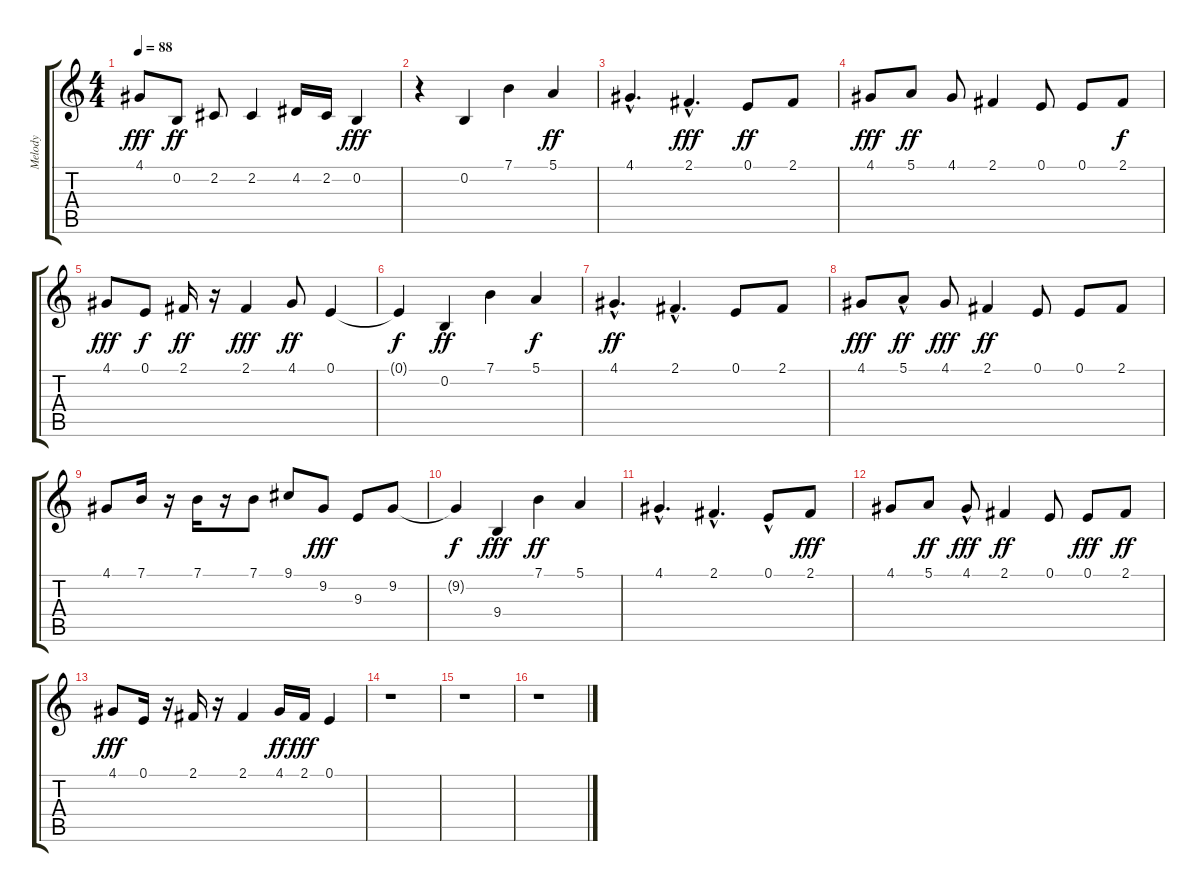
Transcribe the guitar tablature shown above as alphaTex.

\track ("Melody" "Melody") {instrument ocarina}
\staff {score tabs}
\tuning (E4 B3 G3 D3 A2 E2) {hide}
\ts (4 4)
\tempo 88
\clef g2
\ks c
4.1.8{dy fff} 0.2.8{dy ff} 2.2.8 2.2.4 4.2.16 2.2.16 0.2.4{dy fff} |
r.4 0.2.4 7.1.4 5.1.4{dy ff} |
4.1{hac}.4{d} 2.1{hac}.4{d dy fff} 0.1.8{dy ff} 2.1.8 |
4.1.8{dy fff} 5.1.8{dy ff} 4.1.8 2.1.4 0.1.8 0.1.8 2.1.8{dy f} |
4.1.8{dy fff} 0.1.8{dy f} 2.1.16{dy ff} r.16 2.1.4{dy fff} 4.1.8{dy ff} 0.1.4 |
0.1{t}.4{dy f} 0.2.4{dy ff} 7.1.4 5.1.4{dy f} |
4.1{hac}.4{d dy ff} 2.1{hac}.4{d} 0.1.8 2.1.8 |
4.1.8{dy fff} 5.1{hac}.8{dy ff} 4.1.8{dy fff} 2.1.4{dy ff} 0.1.8 0.1.8 2.1.8 |
4.1.8 7.1.16 r.16 7.1.16 r.16 7.1.8 9.1.8 9.2.8{dy fff} 9.3.8 9.2.8 |
9.2{t}.4{dy f} 9.4.4{dy fff} 7.1.4{dy ff} 5.1.4 |
4.1{hac}.4{d} 2.1{hac}.4{d} 0.1{hac}.8 2.1.8{dy fff} |
4.1.8 5.1.8{dy ff} 4.1{hac}.8{dy fff} 2.1.4{dy ff} 0.1.8 0.1.8{dy fff} 2.1.8{dy ff} |
4.1.8{dy fff} 0.1.16 r.16 2.1.16 r.16 2.1.4 4.1.16{dy ff} 2.1.16{dy fff} 0.1.4 |
r.1 |
r.1 |
r.1
